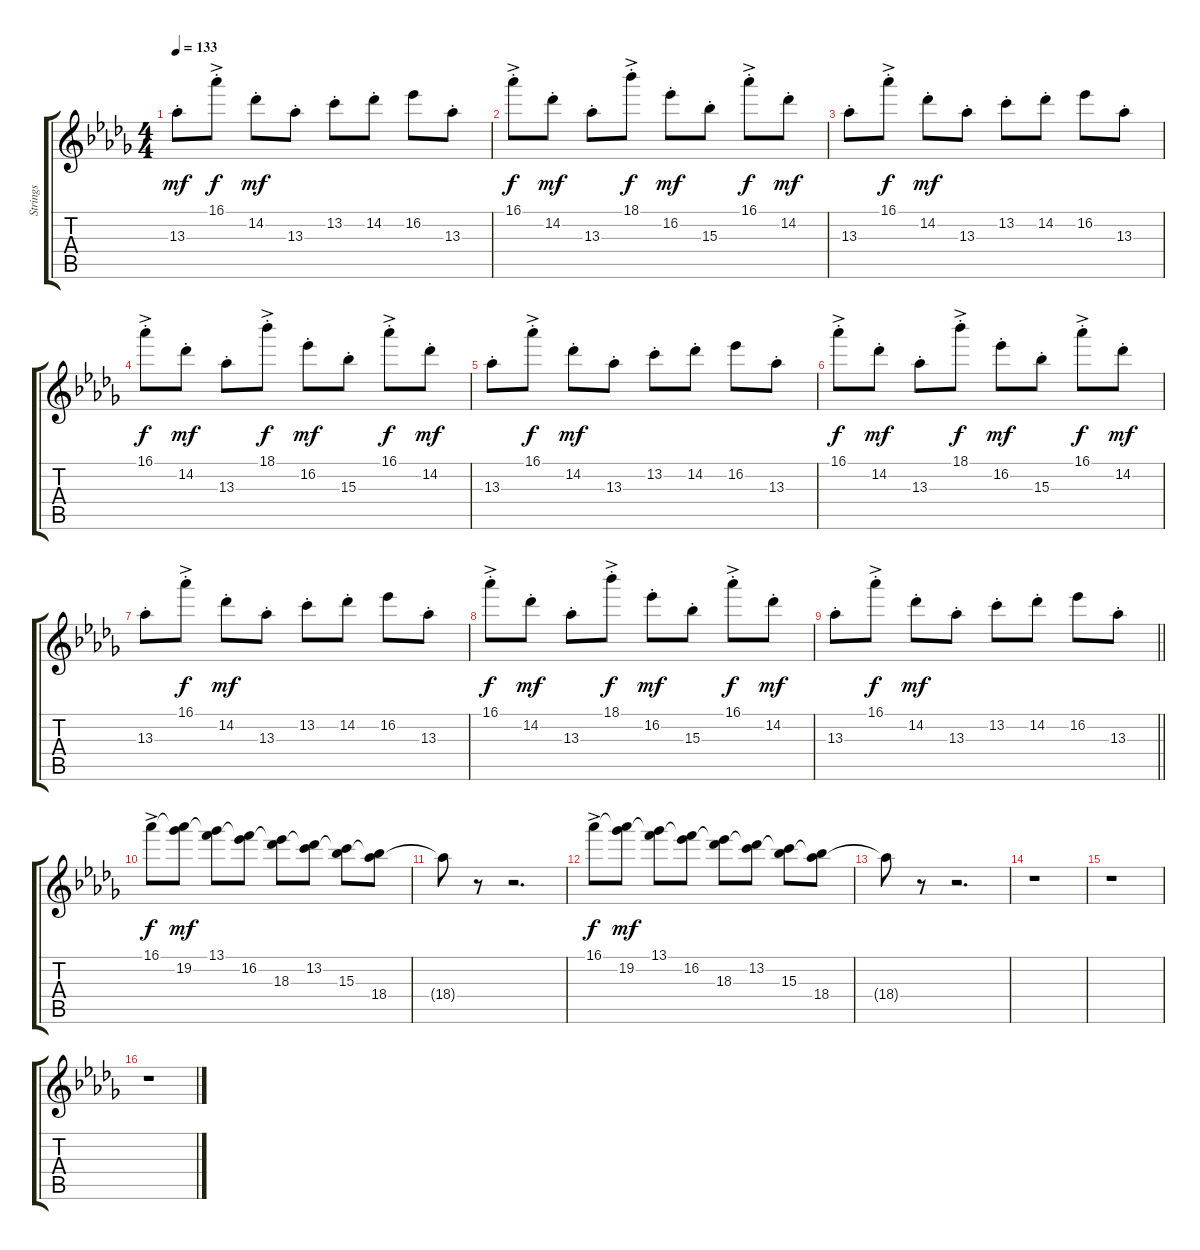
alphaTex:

\track ("Strings" "Strings") {instrument stringensemble1}
\staff {score tabs}
\tuning (E5 B4 G4 D4 A3 E2) {hide}
\ts (4 4)
\tempo 133
\clef g2
\ks db
13.3{st}.8{dy mf} 16.1{ac st}.8{dy f} 14.2{st}.8{dy mf} 13.3{st}.8 13.2{st}.8 14.2{st}.8 16.2.8 13.3{st}.8 |
16.1{ac st}.8{dy f} 14.2{st}.8{dy mf} 13.3{st}.8 18.1{ac st}.8{dy f} 16.2{st}.8{dy mf} 15.3{st}.8 16.1{ac st}.8{dy f} 14.2{st}.8{dy mf} |
13.3{st}.8 16.1{ac st}.8{dy f} 14.2{st}.8{dy mf} 13.3{st}.8 13.2{st}.8 14.2{st}.8 16.2.8 13.3{st}.8 |
16.1{ac st}.8{dy f} 14.2{st}.8{dy mf} 13.3{st}.8 18.1{ac st}.8{dy f} 16.2{st}.8{dy mf} 15.3{st}.8 16.1{ac st}.8{dy f} 14.2{st}.8{dy mf} |
13.3{st}.8 16.1{ac st}.8{dy f} 14.2{st}.8{dy mf} 13.3{st}.8 13.2{st}.8 14.2{st}.8 16.2.8 13.3{st}.8 |
16.1{ac st}.8{dy f} 14.2{st}.8{dy mf} 13.3{st}.8 18.1{ac st}.8{dy f} 16.2{st}.8{dy mf} 15.3{st}.8 16.1{ac st}.8{dy f} 14.2{st}.8{dy mf} |
13.3{st}.8 16.1{ac st}.8{dy f} 14.2{st}.8{dy mf} 13.3{st}.8 13.2{st}.8 14.2{st}.8 16.2.8 13.3{st}.8 |
16.1{ac st}.8{dy f} 14.2{st}.8{dy mf} 13.3{st}.8 18.1{ac st}.8{dy f} 16.2{st}.8{dy mf} 15.3{st}.8 16.1{ac st}.8{dy f} 14.2{st}.8{dy mf} |
\barLineRight lightlight
13.3{st}.8 16.1{ac st}.8{dy f} 14.2{st}.8{dy mf} 13.3{st}.8 13.2{st}.8 14.2{st}.8 16.2.8 13.3{st}.8 |
16.1{ac}.8{dy f} (16.1{t} 19.2).8{dy mf} (13.1 19.2{t}).8 (13.1{t} 16.2).8 (16.2{t} 18.3).8 (13.2 18.3{t}).8 (13.2{t} 15.3).8 (15.3{t} 18.4).8 |
18.4{t}.8 r.8 r.2{d} |
16.1{ac}.8{dy f} (16.1{t} 19.2).8{dy mf} (13.1 19.2{t}).8 (13.1{t} 16.2).8 (16.2{t} 18.3).8 (13.2 18.3{t}).8 (13.2{t} 15.3).8 (15.3{t} 18.4).8 |
18.4{t}.8 r.8 r.2{d} |
r.1 |
r.1 |
r.1
